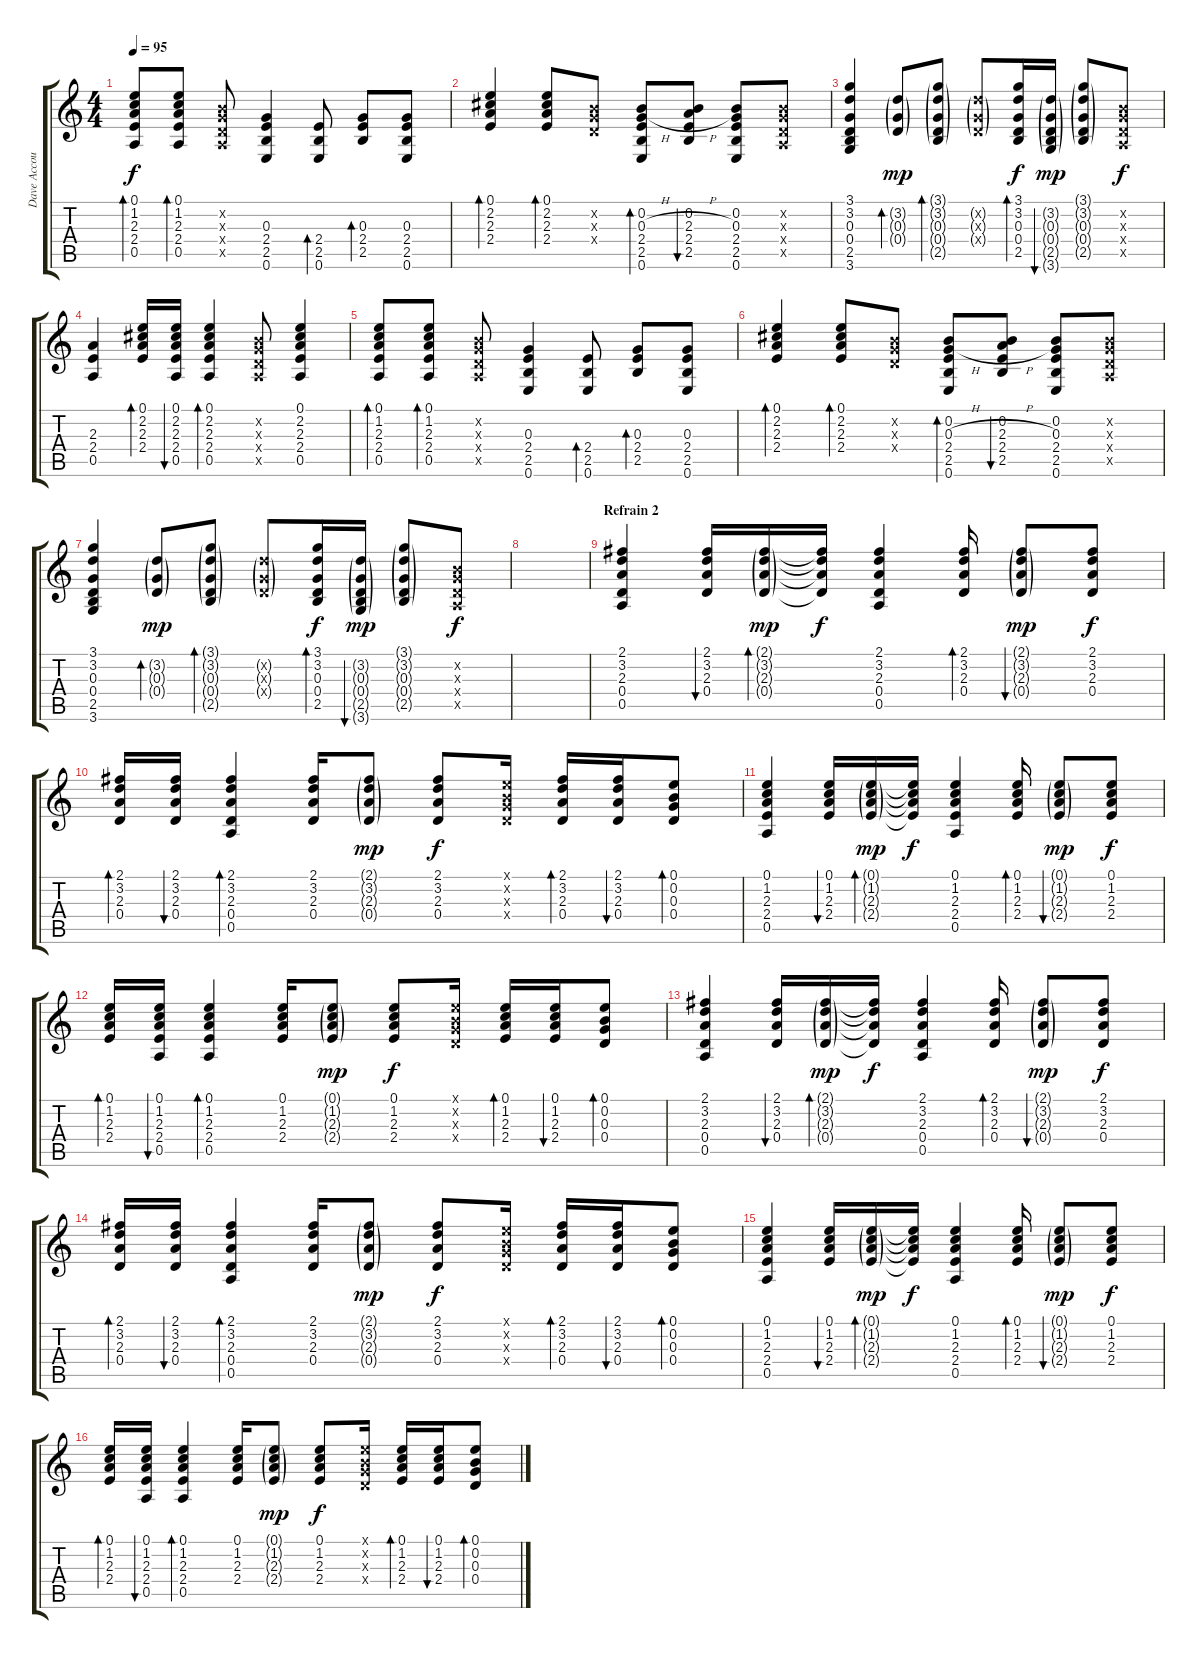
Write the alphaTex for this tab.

\track ("Dave Accoustique 2" "Dave Accou") {instrument acousticguitarnylon}
\staff {score tabs}
\tuning (E4 B3 G3 D3 A2 E2) {hide}
\ts (4 4)
\tempo 95
\clef g2
\ks c
(0.1 1.2 2.3 2.4 0.5).8{bd 60 dy f} (0.1 1.2 2.3 2.4 0.5).8{bd 60} (0.2{x} 0.3{x} 0.4{x} 0.5{x}).8 (0.3 2.4 2.5 0.6).4 (2.4 2.5 0.6).8{bd 60} (0.3 2.4 2.5).8{bd 60} (0.3 2.4 2.5 0.6).8 |
(0.1 2.2 2.3 2.4).4{bd 60} (0.1 2.2 2.3 2.4).8{bd 60} (0.2{x} 0.3{x} 0.4{x}).8 (0.2 0.3{h} 2.4 2.5 0.6).8{bd 60} (0.2 2.3{h} 2.4 2.5).8{bu 60} (0.2 0.3 2.4 2.5 0.6).8 (0.2{x} 0.3{x} 0.4{x} 0.5{x}).8 |
(3.1 3.2 0.3 0.4 2.5 3.6).4 (3.2{g} 0.3{g} 0.4{g}).8{bd 120 dy mp} (3.1{g} 3.2{g} 0.3{g} 0.4{g} 2.5{g}).8{bd 120} (3.2{g x} 0.3{g x} 0.4{g x}).8 (3.1 3.2 0.3 0.4 2.5).16{bd 60 dy f} (3.2{g} 0.3{g} 0.4{g} 2.5{g} 3.6{g}).16{bu 60 dy mp} (3.1{g} 3.2{g} 0.3{g} 0.4{g} 2.5{g}).8 (0.2{x} 0.3{x} 0.4{x} 0.5{x}).8{dy f} |
(2.3 2.4 0.5).4 (0.1 2.2 2.3 2.4).16{bd 60} (0.1 2.2 2.3 2.4 0.5).16{bu 60} (0.1 2.2 2.3 2.4 0.5).4{bd 60} (0.2{x} 0.3{x} 0.4{x} 0.5{x}).8 (0.1 2.2 2.3 2.4 0.5).4 |
(0.1 1.2 2.3 2.4 0.5).8{bd 60} (0.1 1.2 2.3 2.4 0.5).8{bd 60} (0.2{x} 0.3{x} 0.4{x} 0.5{x}).8 (0.3 2.4 2.5 0.6).4 (2.4 2.5 0.6).8{bd 60} (0.3 2.4 2.5).8{bd 60} (0.3 2.4 2.5 0.6).8 |
(0.1 2.2 2.3 2.4).4{bd 60} (0.1 2.2 2.3 2.4).8{bd 60} (0.2{x} 0.3{x} 0.4{x}).8 (0.2 0.3{h} 2.4 2.5 0.6).8{bd 60} (0.2 2.3{h} 2.4 2.5).8{bu 60} (0.2 0.3 2.4 2.5 0.6).8 (0.2{x} 0.3{x} 0.4{x} 0.5{x}).8 |
(3.1 3.2 0.3 0.4 2.5 3.6).4 (3.2{g} 0.3{g} 0.4{g}).8{bd 120 dy mp} (3.1{g} 3.2{g} 0.3{g} 0.4{g} 2.5{g}).8{bd 120} (3.2{g x} 0.3{g x} 0.4{g x}).8 (3.1 3.2 0.3 0.4 2.5).16{bd 60 dy f} (3.2{g} 0.3{g} 0.4{g} 2.5{g} 3.6{g}).16{bu 60 dy mp} (3.1{g} 3.2{g} 0.3{g} 0.4{g} 2.5{g}).8 (0.2{x} 0.3{x} 0.4{x} 0.5{x}).8{dy f} |
|
\section ("" "Refrain 2")
(2.1 3.2 2.3 0.4 0.5).4 (2.1 3.2 2.3 0.4).16{bu 30} (2.1{g} 3.2{g} 2.3{g} 0.4{g}).16{bd 30 dy mp} (2.1{t} 3.2{t} 2.3{t} 0.4{t}).16{dy f} (2.1 3.2 2.3 0.4 0.5).4 (2.1 3.2 2.3 0.4).16{bd 30} (2.1{g} 3.2{g} 2.3{g} 0.4{g}).8{bu 30 dy mp} (2.1 3.2 2.3 0.4).8{dy f} |
(2.1 3.2 2.3 0.4).16{bd 30} (2.1 3.2 2.3 0.4).16{bu 30} (2.1 3.2 2.3 0.4 0.5).4{bd 30} (2.1 3.2 2.3 0.4).16 (2.1{g} 3.2{g} 2.3{g} 0.4{g}).8{dy mp} (2.1 3.2 2.3 0.4).8{dy f} (0.1{x} 0.2{x} 0.3{x} 0.4{x}).16 (2.1 3.2 2.3 0.4).16{bd 30} (2.1 3.2 2.3 0.4).16{bu 30} (0.1 0.2 0.3 0.4).8{bd 30} |
(0.1 1.2 2.3 2.4 0.5).4 (0.1 1.2 2.3 2.4).16{bu 30} (0.1{g} 1.2{g} 2.3{g} 2.4{g}).16{bd 30 dy mp} (0.1{t} 1.2{t} 2.3{t} 2.4{t}).16{dy f} (0.1 1.2 2.3 2.4 0.5).4 (0.1 1.2 2.3 2.4).16{bd 30} (0.1{g} 1.2{g} 2.3{g} 2.4{g}).8{bu 30 dy mp} (0.1 1.2 2.3 2.4).8{dy f} |
(0.1 1.2 2.3 2.4).16{bd 30} (0.1 1.2 2.3 2.4 0.5).16{bu 30} (0.1 1.2 2.3 2.4 0.5).4{bd 30} (0.1 1.2 2.3 2.4).16 (0.1{g} 1.2{g} 2.3{g} 2.4{g}).8{dy mp} (0.1 1.2 2.3 2.4).8{dy f} (0.1{x} 0.2{x} 0.3{x} 0.4{x}).16 (0.1 1.2 2.3 2.4).16{bd 30} (0.1 1.2 2.3 2.4).16{bu 30} (0.1 0.2 0.3 0.4).8{bd 30} |
(2.1 3.2 2.3 0.4 0.5).4 (2.1 3.2 2.3 0.4).16{bu 30} (2.1{g} 3.2{g} 2.3{g} 0.4{g}).16{bd 30 dy mp} (2.1{t} 3.2{t} 2.3{t} 0.4{t}).16{dy f} (2.1 3.2 2.3 0.4 0.5).4 (2.1 3.2 2.3 0.4).16{bd 30} (2.1{g} 3.2{g} 2.3{g} 0.4{g}).8{bu 30 dy mp} (2.1 3.2 2.3 0.4).8{dy f} |
(2.1 3.2 2.3 0.4).16{bd 30} (2.1 3.2 2.3 0.4).16{bu 30} (2.1 3.2 2.3 0.4 0.5).4{bd 30} (2.1 3.2 2.3 0.4).16 (2.1{g} 3.2{g} 2.3{g} 0.4{g}).8{dy mp} (2.1 3.2 2.3 0.4).8{dy f} (0.1{x} 0.2{x} 0.3{x} 0.4{x}).16 (2.1 3.2 2.3 0.4).16{bd 30} (2.1 3.2 2.3 0.4).16{bu 30} (0.1 0.2 0.3 0.4).8{bd 30} |
(0.1 1.2 2.3 2.4 0.5).4 (0.1 1.2 2.3 2.4).16{bu 30} (0.1{g} 1.2{g} 2.3{g} 2.4{g}).16{bd 30 dy mp} (0.1{t} 1.2{t} 2.3{t} 2.4{t}).16{dy f} (0.1 1.2 2.3 2.4 0.5).4 (0.1 1.2 2.3 2.4).16{bd 30} (0.1{g} 1.2{g} 2.3{g} 2.4{g}).8{bu 30 dy mp} (0.1 1.2 2.3 2.4).8{dy f} |
(0.1 1.2 2.3 2.4).16{bd 30} (0.1 1.2 2.3 2.4 0.5).16{bu 30} (0.1 1.2 2.3 2.4 0.5).4{bd 30} (0.1 1.2 2.3 2.4).16 (0.1{g} 1.2{g} 2.3{g} 2.4{g}).8{dy mp} (0.1 1.2 2.3 2.4).8{dy f} (0.1{x} 0.2{x} 0.3{x} 0.4{x}).16 (0.1 1.2 2.3 2.4).16{bd 30} (0.1 1.2 2.3 2.4).16{bu 30} (0.1 0.2 0.3 0.4).8{bd 30}
